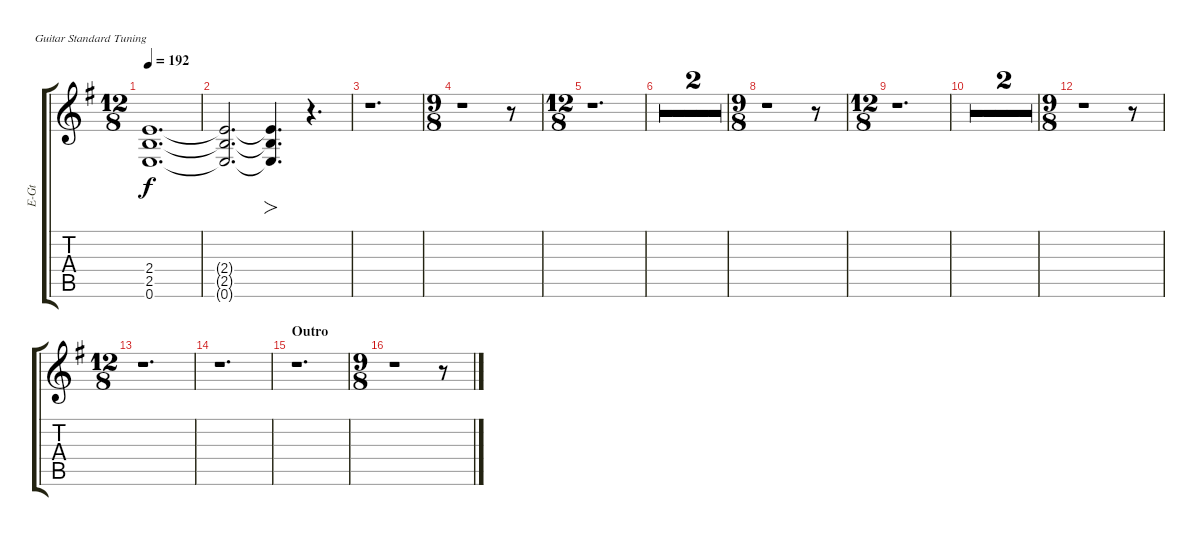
\defaultSystemsLayout 4
\bracketExtendMode groupsimilarinstruments
\otherSystemsTrackNameOrientation horizontal
\track ("Rhythm Guitar II" "E-Gt") {multiBarRest instrument distortionguitar}
\staff {score tabs}
\tuning (E4 B3 G3 D3 A2 E2)
\ts (12 8)
\beaming (8 3 3 3 3)
\tempo 192
\clef g2
\ks g
(0.6{t acc forcenatural} 2.5{t acc forcenatural} 2.4{t acc forcenatural}).1{d dy f beam Up} |
(0.6{t acc forcenatural} 2.5{t acc forcenatural} 2.4{t acc forcenatural}).2{d beam Up} (0.6{t acc forcenatural} 2.5{t acc forcenatural} 2.4{t acc forcenatural}).4{fo d beam Up} r.4{d beam Up} |
r.1{d beam Down} |
\ts (9 8)
\beaming (8 3 3 3 3)
r.1{beam Down} r.8{beam Down} |
\ts (12 8)
\beaming (8 3 3 3 3)
r.1{d beam Down} |
r.1{d beam Down} |
r.1{d beam Down} |
\ts (9 8)
\beaming (8 3 3 3 3)
r.1{beam Down} r.8{beam Down} |
\ts (12 8)
\beaming (8 3 3 3 3)
r.1{d beam Down} |
r.1{d beam Down} |
r.1{d beam Down} |
\ts (9 8)
\beaming (8 3 3 3 3)
r.1{beam Down} r.8{beam Down} |
\ts (12 8)
\beaming (8 3 3 3 3)
r.1{d beam Down} |
r.1{d beam Down} |
\section ("" "Outro")
r.1{d beam Down} |
\ts (9 8)
\beaming (8 3 3 3 3)
r.1{beam Down} r.8{beam Down}
